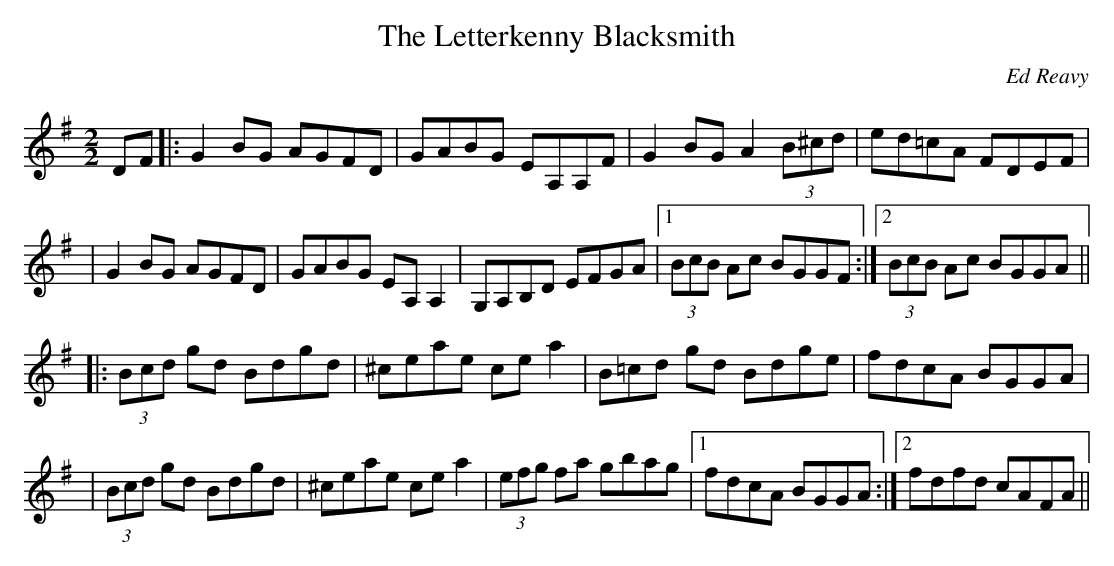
X:1
T:The Letterkenny Blacksmith
C:Ed Reavy
M:2/2
L:1/8
K:G
DF \
|: G2 BG AGFD | GABG EA,A,F | G2 BG A2 (3B^cd | ed=cA FDEF |
| G2 BG AGFD | GABG EA,A,2 |G,A,B,D EFGA |1 (3BcB Ac BGGF :|2 (3BcB Ac BGGA ||
|: (3Bcd gd Bdgd | ^ceae ce a2 | B=cd gd Bdge | fdcA BGGA |
| (3Bcd gd Bdgd | ^ceae ce a2 | (3efg fa gbag |1 fdcA BGGA :|2fdfd cAFA ||
